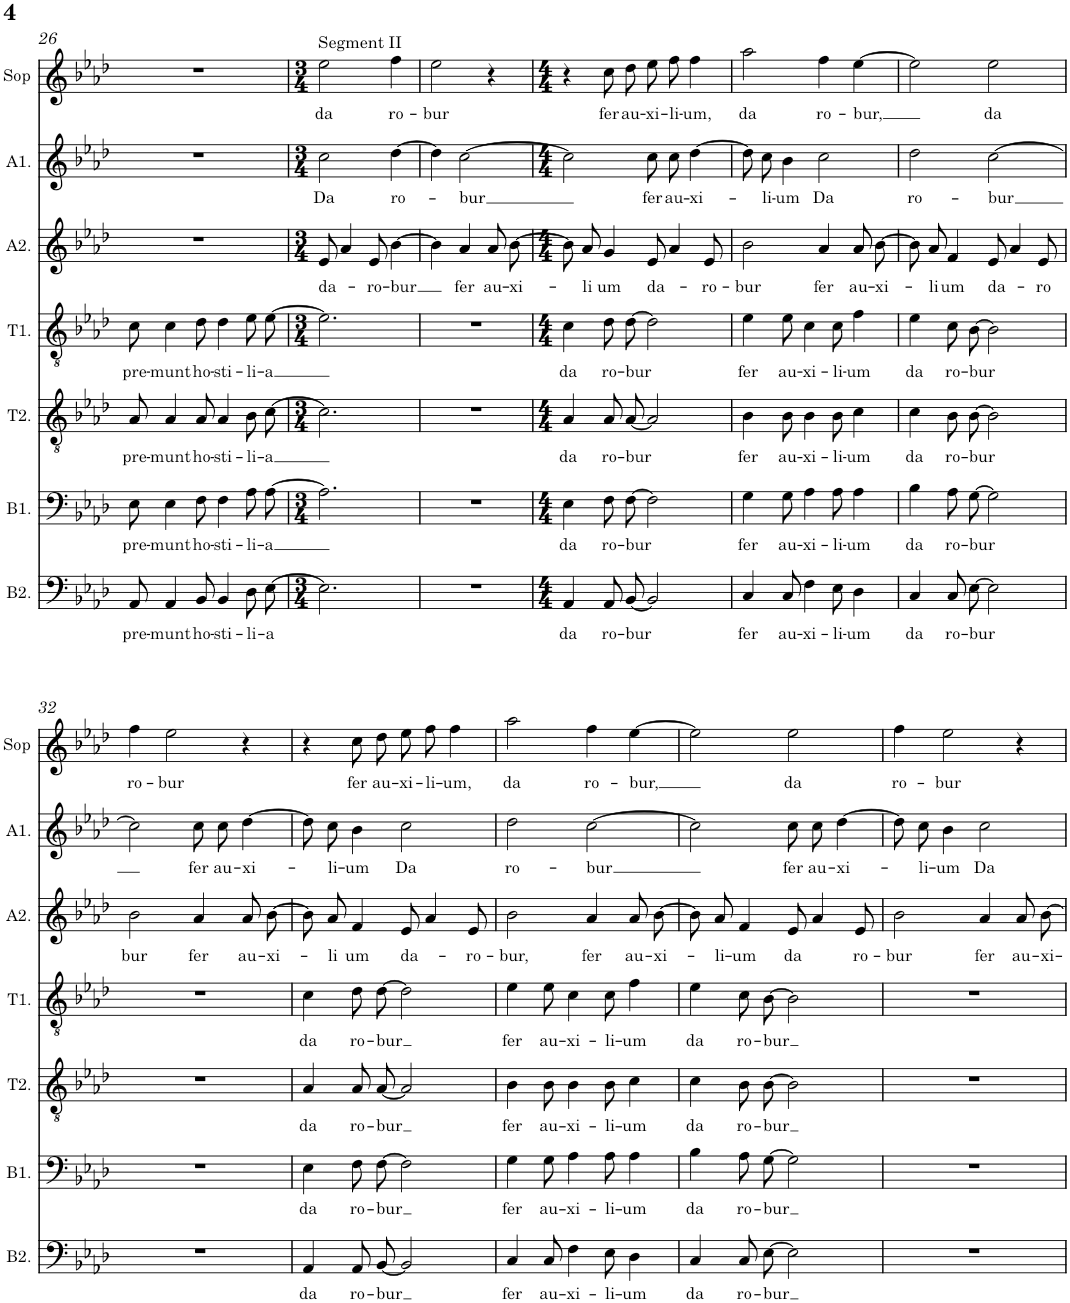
**kern	**text	**kern	**text	**kern	**text	**kern	**text	**kern	**text	**kern	**text	**kern	**text
*part7	*part7	*part6	*part6	*part5	*part5	*part4	*part4	*part3	*part3	*part2	*part2	*part1	*part1
*staff7	*staff7	*staff6	*staff6	*staff5	*staff5	*staff4	*staff4	*staff3	*staff3	*staff2	*staff2	*staff1	*staff1
*I"Basses2	*	*I"Basses1	*	*I"Tenor2	*	*I"Tenor1	*	*I"Alto2	*	*I"Alto1	*	*I"Soprano	*
*I'B2.	*	*I'B1.	*	*I'T2.	*	*I'T1.	*	*I'A2.	*	*I'A1.	*	*I'Sop	*
!!LO:PB:g=z
*clefF4	*	*clefF4	*	*clefGv2	*	*clefGv2	*	*clefG2	*	*clefG2	*	*clefG2	*
*k[b-e-a-d-]	*	*k[b-e-a-d-]	*	*k[b-e-a-d-]	*	*k[b-e-a-d-]	*	*k[b-e-a-d-]	*	*k[b-e-a-d-]	*	*k[b-e-a-d-]	*
*M4/4	*	*M4/4	*	*M4/4	*	*M4/4	*	*M4/4	*	*M4/4	*	*M4/4	*
=26	=26	=26	=26	=26	=26	=26	=26	=26	=26	=26	=26	=26	=26
!	!LO:LY:b	!	!LO:LY:b	!	!LO:LY:b	!	!LO:LY:b	!	!	!	!	!	!
8AA-/	pre-	8E-\	pre-	8A-/	pre-	8c\	pre-	1r	.	1r	.	1r	.
!	!LO:LY:b	!	!LO:LY:b	!	!LO:LY:b	!	!LO:LY:b	!	!	!	!	!	!
4AA-/	-munt	4E-\	-munt	4A-/	-munt	4c\	-munt	.	.	.	.	.	.
!	!LO:LY:b	!	!LO:LY:b	!	!LO:LY:b	!	!LO:LY:b	!	!	!	!	!	!
8BB-/	ho-	8F\	ho-	8A-/	ho-	8d-\	ho-	.	.	.	.	.	.
!	!LO:LY:b	!	!LO:LY:b	!	!LO:LY:b	!	!LO:LY:b	!	!	!	!	!	!
4BB-/	-sti-	4F\	-sti-	4A-/	-sti-	4d-\	-sti-	.	.	.	.	.	.
!	!LO:LY:b	!	!LO:LY:b	!	!LO:LY:b	!	!LO:LY:b	!	!	!	!	!	!
8D-\L	-li-	8A-\L	-li-	8B-\L	-li-	8e-\L	-li-	.	.	.	.	.	.
!	!LO:LY:b	!	!LO:LY:b	!	!LO:LY:b	!	!LO:LY:b	!	!	!	!	!	!
[8E-\J	-a	[8A-\J	-a	[8c\J	-a	[8e-\J	-a	.	.	.	.	.	.
=27	=27	=27	=27	=27	=27	=27	=27	=27	=27	=27	=27	=27	=27
*M3/4	*	*M3/4	*	*M3/4	*	*M3/4	*	*M3/4	*	*M3/4	*	*M3/4	*
!	!	!	!	!	!	!	!	!	!	!	!	!LO:TX:a:t=Segment II	!
!	!	!	!	!	!	!	!	!	!LO:LY:b	!	!LO:LY:b	!	!LO:LY:b
2.E-\]	.	2.A-\]	.	2.c\]	.	2.e-\]	.	8e-/	da-	2cc\	Da	2ee-\	da
.	.	.	.	.	.	.	.	4a-/	.	.	.	.	.
!	!	!	!	!	!	!	!	!	!LO:LY:b	!	!	!	!
.	.	.	.	.	.	.	.	8e-/	-ro-	.	.	.	.
!	!	!	!	!	!	!	!	!	!LO:LY:b	!	!LO:LY:b	!	!LO:LY:b
.	.	.	.	.	.	.	.	[4b-\	-bur	[4dd-\	ro-	4ff\	ro-
=28	=28	=28	=28	=28	=28	=28	=28	=28	=28	=28	=28	=28	=28
!	!	!	!	!	!	!	!	!	!	!	!	!	!LO:LY:b
2.r	.	2.r	.	2.r	.	2.r	.	4b-\]	.	4dd-\]	.	2ee-\	-bur
!	!	!	!	!	!	!	!	!	!LO:LY:b	!	!LO:LY:b	!	!
.	.	.	.	.	.	.	.	4a-/	fer	[2cc\	-bur	.	.
!	!	!	!	!	!	!	!	!	!LO:LY:b	!	!	!	!
.	.	.	.	.	.	.	.	8a-/L	au-	.	.	4r	.
!	!	!	!	!	!	!	!	!	!LO:LY:b	!	!	!	!
.	.	.	.	.	.	.	.	[8b-/J	-xi-	.	.	.	.
=29	=29	=29	=29	=29	=29	=29	=29	=29	=29	=29	=29	=29	=29
*M4/4	*	*M4/4	*	*M4/4	*	*M4/4	*	*M4/4	*	*M4/4	*	*M4/4	*
!	!LO:LY:b	!	!LO:LY:b	!	!LO:LY:b	!	!LO:LY:b	!	!	!	!	!	!
4AA-/	da	4E-\	da	4A-/	da	4c\	da	8b-/L]	.	2cc\]	.	4r	.
!	!	!	!	!	!	!	!	!	!LO:LY:b	!	!	!	!
.	.	.	.	.	.	.	.	8a-/J	-li	.	.	.	.
!	!LO:LY:b	!	!LO:LY:b	!	!LO:LY:b	!	!LO:LY:b	!	!LO:LY:b	!	!	!	!LO:LY:b
8AA-/L	ro-	8F\L	ro-	8A-/L	ro-	8d-\L	ro-	4g/	um	.	.	8cc\L	fer
!	!LO:LY:b	!	!LO:LY:b	!	!LO:LY:b	!	!LO:LY:b	!	!	!	!	!	!LO:LY:b
[8BB-/J	-bur	[8F\J	-bur	[8A-/J	-bur	[8d-\J	-bur	.	.	.	.	8dd-\J	au-
!	!	!	!	!	!	!	!	!	!LO:LY:b	!	!LO:LY:b	!	!LO:LY:b
2BB-/]	.	2F\]	.	2A-/]	.	2d-\]	.	8e-/	da-	8cc\L	fer	8ee-\L	-xi-
!	!	!	!	!	!	!	!	!	!	!	!LO:LY:b	!	!LO:LY:b
.	.	.	.	.	.	.	.	4a-/	.	8cc\J	au-	8ff\J	-li-
!	!	!	!	!	!	!	!	!	!	!	!LO:LY:b	!	!LO:LY:b
.	.	.	.	.	.	.	.	.	.	[4dd-\	-xi-	4ff\	-um,
!	!	!	!	!	!	!	!	!	!LO:LY:b	!	!	!	!
.	.	.	.	.	.	.	.	8e-/	-ro-	.	.	.	.
=30	=30	=30	=30	=30	=30	=30	=30	=30	=30	=30	=30	=30	=30
!	!LO:LY:b	!	!LO:LY:b	!	!LO:LY:b	!	!LO:LY:b	!	!LO:LY:b	!	!	!	!LO:LY:b
4C/	fer	4G\	fer	4B-\	fer	4e-\	fer	2b-\	-bur	8dd-\L]	.	2aa-\	da
!	!	!	!	!	!	!	!	!	!	!	!LO:LY:b	!	!
.	.	.	.	.	.	.	.	.	.	8cc\J	-li-	.	.
!	!LO:LY:b	!	!LO:LY:b	!	!LO:LY:b	!	!LO:LY:b	!	!	!	!LO:LY:b	!	!
8C/	au-	8G\	au-	8B-\	au-	8e-\	au-	.	.	4b-\	-um	.	.
!	!LO:LY:b	!	!LO:LY:b	!	!LO:LY:b	!	!LO:LY:b	!	!	!	!	!	!
4F\	-xi-	4A-\	-xi-	4B-\	-xi-	4c\	-xi-	.	.	.	.	.	.
!	!	!	!	!	!	!	!	!	!LO:LY:b	!	!LO:LY:b	!	!LO:LY:b
.	.	.	.	.	.	.	.	4a-/	fer	2cc\	Da	4ff\	ro-
!	!LO:LY:b	!	!LO:LY:b	!	!LO:LY:b	!	!LO:LY:b	!	!	!	!	!	!
8E-\	-li-	8A-\	-li-	8B-\	-li-	8c\	-li-	.	.	.	.	.	.
!	!LO:LY:b	!	!LO:LY:b	!	!LO:LY:b	!	!LO:LY:b	!	!LO:LY:b	!	!	!	!LO:LY:b
4D-\	-um	4A-\	-um	4c\	-um	4f\	-um	8a-/L	au-	.	.	[4ee-\	-bur,
!	!	!	!	!	!	!	!	!	!LO:LY:b	!	!	!	!
.	.	.	.	.	.	.	.	[8b-/J	-xi-	.	.	.	.
=31	=31	=31	=31	=31	=31	=31	=31	=31	=31	=31	=31	=31	=31
!	!LO:LY:b	!	!LO:LY:b	!	!LO:LY:b	!	!LO:LY:b	!	!	!	!LO:LY:b	!	!
4C/	da	4B-\	da	4c\	da	4e-\	da	8b-/L]	.	2dd-\	ro-	2ee-\]	.
!	!	!	!	!	!	!	!	!	!LO:LY:b	!	!	!	!
.	.	.	.	.	.	.	.	8a-/J	-li	.	.	.	.
!	!LO:LY:b	!	!LO:LY:b	!	!LO:LY:b	!	!LO:LY:b	!	!LO:LY:b	!	!	!	!
8C\L	ro-	8A-\L	ro-	8B-\L	ro-	8c\L	ro-	4f/	um	.	.	.	.
!	!LO:LY:b	!	!LO:LY:b	!	!LO:LY:b	!	!LO:LY:b	!	!	!	!	!	!
[8E-\J	-bur	[8G\J	-bur	[8B-\J	-bur	[8B-\J	-bur	.	.	.	.	.	.
!	!	!	!	!	!	!	!	!	!LO:LY:b	!	!LO:LY:b	!	!LO:LY:b
2E-\]	.	2G\]	.	2B-\]	.	2B-\]	.	8e-/	da-	[2cc\	bur	2ee-\	da
.	.	.	.	.	.	.	.	4a-/	.	.	.	.	.
!	!	!	!	!	!	!	!	!	!LO:LY:b	!	!	!	!
.	.	.	.	.	.	.	.	8e-/	-ro	.	.	.	.
!!LO:LB:g=z
=32	=32	=32	=32	=32	=32	=32	=32	=32	=32	=32	=32	=32	=32
!	!	!	!	!	!	!	!	!	!LO:LY:b	!	!	!	!LO:LY:b
1r	.	1r	.	1r	.	1r	.	2b-\	bur	2cc\]	.	4ff\	ro-
!	!	!	!	!	!	!	!	!	!	!	!	!	!LO:LY:b
.	.	.	.	.	.	.	.	.	.	.	.	2ee-\	-bur
!	!	!	!	!	!	!	!	!	!LO:LY:b	!	!LO:LY:b	!	!
.	.	.	.	.	.	.	.	4a-/	fer	8cc\L	fer	.	.
!	!	!	!	!	!	!	!	!	!	!	!LO:LY:b	!	!
.	.	.	.	.	.	.	.	.	.	8cc\J	au-	.	.
!	!	!	!	!	!	!	!	!	!LO:LY:b	!	!LO:LY:b	!	!
.	.	.	.	.	.	.	.	8a-/L	au-	[4dd-\	-xi-	4r	.
!	!	!	!	!	!	!	!	!	!LO:LY:b	!	!	!	!
.	.	.	.	.	.	.	.	[8b-/J	-xi-	.	.	.	.
=33	=33	=33	=33	=33	=33	=33	=33	=33	=33	=33	=33	=33	=33
!	!LO:LY:b	!	!LO:LY:b	!	!LO:LY:b	!	!LO:LY:b	!	!	!	!	!	!
4AA-/	da	4E-\	da	4A-/	da	4c\	da	8b-/L]	.	8dd-\L]	.	4r	.
!	!	!	!	!	!	!	!	!	!LO:LY:b	!	!LO:LY:b	!	!
.	.	.	.	.	.	.	.	8a-/J	-li	8cc\J	-li-	.	.
!	!LO:LY:b	!	!LO:LY:b	!	!LO:LY:b	!	!LO:LY:b	!	!LO:LY:b	!	!LO:LY:b	!	!LO:LY:b
8AA-/L	ro-	8F\L	ro-	8A-/L	ro-	8d-\L	ro-	4f/	um	4b-\	-um	8cc\L	fer
!	!LO:LY:b	!	!LO:LY:b	!	!LO:LY:b	!	!LO:LY:b	!	!	!	!	!	!LO:LY:b
[8BB-/J	-bur	[8F\J	-bur	[8A-/J	-bur	[8d-\J	-bur	.	.	.	.	8dd-\J	au-
!	!	!	!	!	!	!	!	!	!LO:LY:b	!	!LO:LY:b	!	!LO:LY:b
2BB-/]	.	2F\]	.	2A-/]	.	2d-\]	.	8e-/	da-	2cc\	Da	8ee-\L	-xi-
!	!	!	!	!	!	!	!	!	!	!	!	!	!LO:LY:b
.	.	.	.	.	.	.	.	4a-/	.	.	.	8ff\J	-li-
!	!	!	!	!	!	!	!	!	!	!	!	!	!LO:LY:b
.	.	.	.	.	.	.	.	.	.	.	.	4ff\	-um,
!	!	!	!	!	!	!	!	!	!LO:LY:b	!	!	!	!
.	.	.	.	.	.	.	.	8e-/	-ro-	.	.	.	.
=34	=34	=34	=34	=34	=34	=34	=34	=34	=34	=34	=34	=34	=34
!	!LO:LY:b	!	!LO:LY:b	!	!LO:LY:b	!	!LO:LY:b	!	!LO:LY:b	!	!LO:LY:b	!	!LO:LY:b
4C/	fer	4G\	fer	4B-\	fer	4e-\	fer	2b-\	-bur,	2dd-\	ro-	2aa-\	da
!	!LO:LY:b	!	!LO:LY:b	!	!LO:LY:b	!	!LO:LY:b	!	!	!	!	!	!
8C/	au-	8G\	au-	8B-\	au-	8e-\	au-	.	.	.	.	.	.
!	!LO:LY:b	!	!LO:LY:b	!	!LO:LY:b	!	!LO:LY:b	!	!	!	!	!	!
4F\	-xi-	4A-\	-xi-	4B-\	-xi-	4c\	-xi-	.	.	.	.	.	.
!	!	!	!	!	!	!	!	!	!LO:LY:b	!	!LO:LY:b	!	!LO:LY:b
.	.	.	.	.	.	.	.	4a-/	fer	[2cc\	-bur	4ff\	ro-
!	!LO:LY:b	!	!LO:LY:b	!	!LO:LY:b	!	!LO:LY:b	!	!	!	!	!	!
8E-\	-li-	8A-\	-li-	8B-\	-li-	8c\	-li-	.	.	.	.	.	.
!	!LO:LY:b	!	!LO:LY:b	!	!LO:LY:b	!	!LO:LY:b	!	!LO:LY:b	!	!	!	!LO:LY:b
4D-\	-um	4A-\	-um	4c\	-um	4f\	-um	8a-/L	au-	.	.	[4ee-\	-bur,
!	!	!	!	!	!	!	!	!	!LO:LY:b	!	!	!	!
.	.	.	.	.	.	.	.	[8b-/J	-xi-	.	.	.	.
=35	=35	=35	=35	=35	=35	=35	=35	=35	=35	=35	=35	=35	=35
!	!LO:LY:b	!	!LO:LY:b	!	!LO:LY:b	!	!LO:LY:b	!	!	!	!	!	!
4C/	da	4B-\	da	4c\	da	4e-\	da	8b-/L]	.	2cc\]	.	2ee-\]	.
!	!	!	!	!	!	!	!	!	!LO:LY:b	!	!	!	!
.	.	.	.	.	.	.	.	8a-/J	-li-	.	.	.	.
!	!LO:LY:b	!	!LO:LY:b	!	!LO:LY:b	!	!LO:LY:b	!	!LO:LY:b	!	!	!	!
8C\L	ro-	8A-\L	ro-	8B-\L	ro-	8c\L	ro-	4f/	-um	.	.	.	.
!	!LO:LY:b	!	!LO:LY:b	!	!LO:LY:b	!	!LO:LY:b	!	!	!	!	!	!
[8E-\J	-bur	[8G\J	-bur	[8B-\J	-bur	[8B-\J	-bur	.	.	.	.	.	.
!	!	!	!	!	!	!	!	!	!LO:LY:b	!	!LO:LY:b	!	!LO:LY:b
2E-\]	.	2G\]	.	2B-\]	.	2B-\]	.	8e-/	da	8cc\L	fer	2ee-\	da
!	!	!	!	!	!	!	!	!	!	!	!LO:LY:b	!	!
.	.	.	.	.	.	.	.	4a-/	.	8cc\J	au-	.	.
!	!	!	!	!	!	!	!	!	!	!	!LO:LY:b	!	!
.	.	.	.	.	.	.	.	.	.	[4dd-\	-xi-	.	.
!	!	!	!	!	!	!	!	!	!LO:LY:b	!	!	!	!
.	.	.	.	.	.	.	.	8e-/	ro-	.	.	.	.
=36	=36	=36	=36	=36	=36	=36	=36	=36	=36	=36	=36	=36	=36
!	!	!	!	!	!	!	!	!	!LO:LY:b	!	!	!	!LO:LY:b
1r	.	1r	.	1r	.	1r	.	2b-\	-bur	8dd-\L]	.	4ff\	ro-
!	!	!	!	!	!	!	!	!	!	!	!LO:LY:b	!	!
.	.	.	.	.	.	.	.	.	.	8cc\J	-li-	.	.
!	!	!	!	!	!	!	!	!	!	!	!LO:LY:b	!	!LO:LY:b
.	.	.	.	.	.	.	.	.	.	4b-\	-um	2ee-\	-bur
!	!	!	!	!	!	!	!	!	!LO:LY:b	!	!LO:LY:b	!	!
.	.	.	.	.	.	.	.	4a-/	fer	2cc\	Da	.	.
!	!	!	!	!	!	!	!	!	!LO:LY:b	!	!	!	!
.	.	.	.	.	.	.	.	8a-/L	au-	.	.	4r	.
!	!	!	!	!	!	!	!	!	!LO:LY:b	!	!	!	!
.	.	.	.	.	.	.	.	[8b-/J	-xi-	.	.	.	.
=	=	=	=	=	=	=	=	=	=	=	=	=	=
*-	*-	*-	*-	*-	*-	*-	*-	*-	*-	*-	*-	*-	*-
